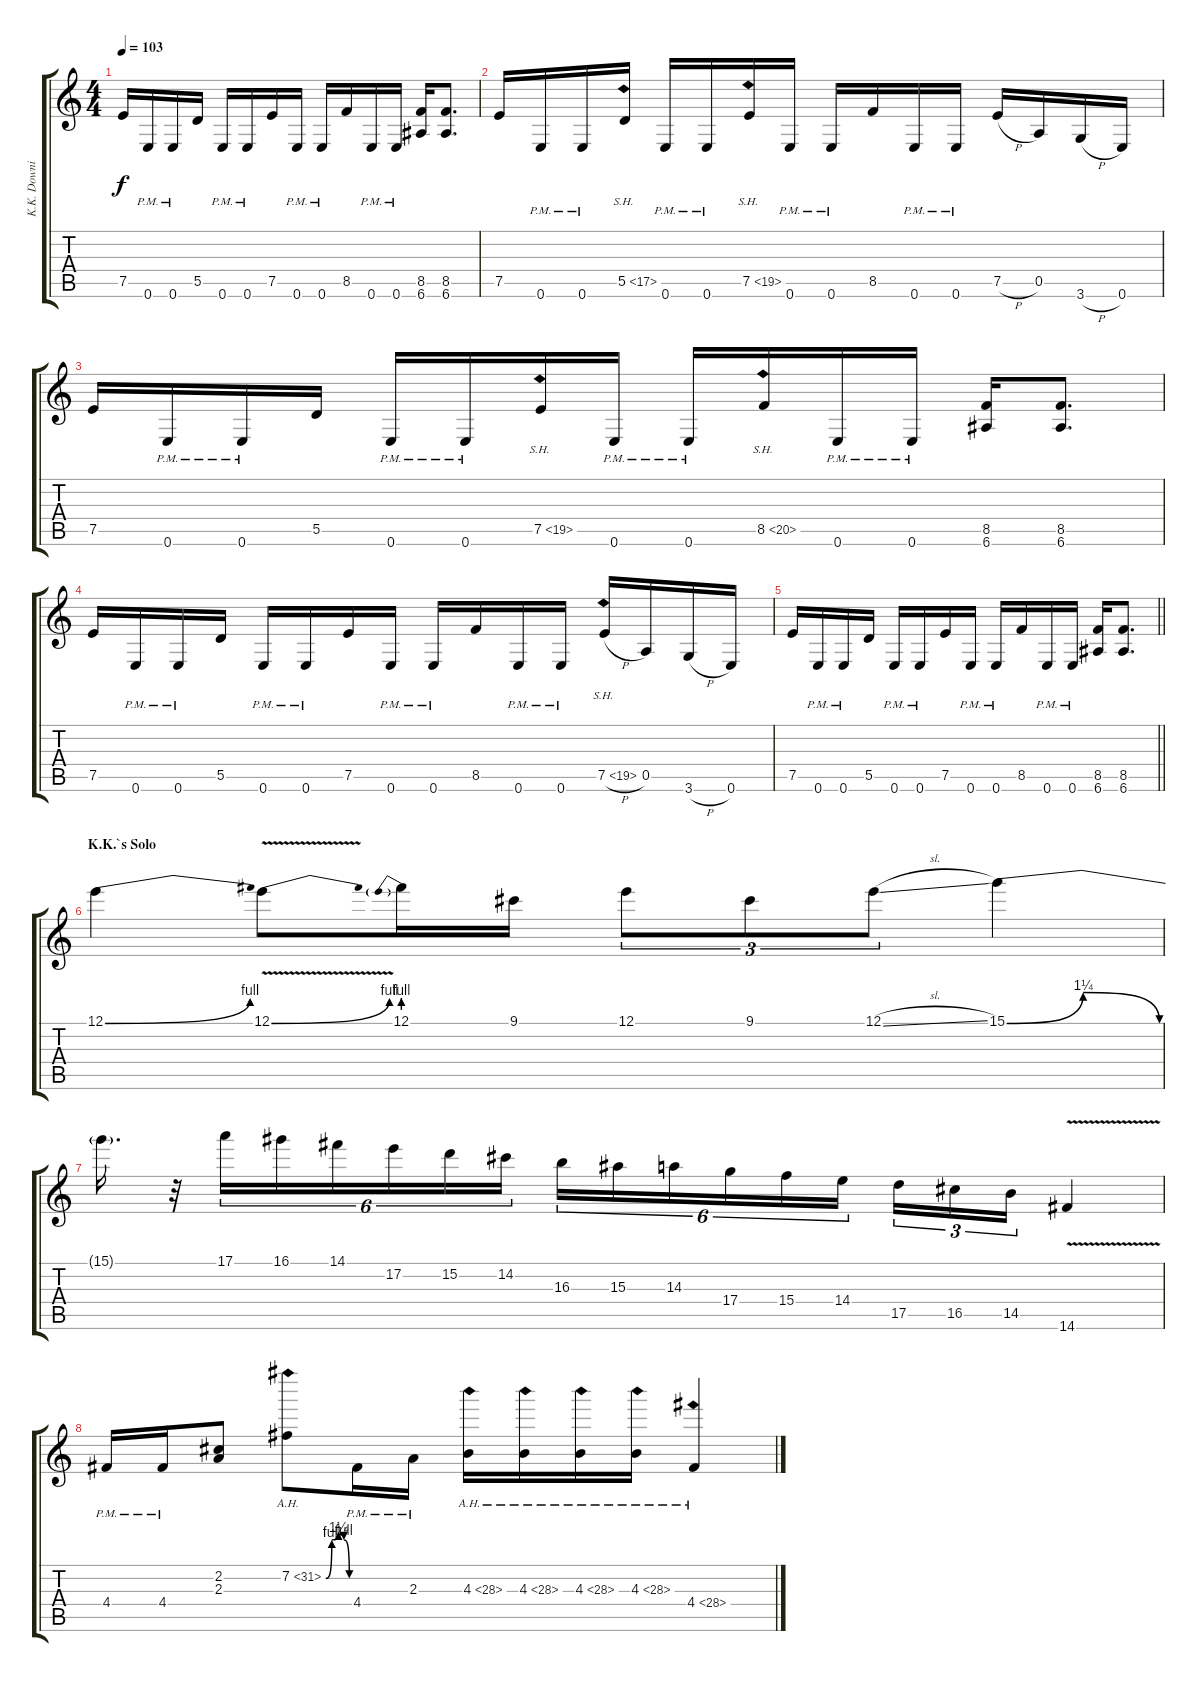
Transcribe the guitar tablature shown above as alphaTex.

\track ("K.K. Downing" "K.K. Downi") {instrument distortionguitar}
\staff {score tabs}
\tuning (E4 B3 G3 D3 A2 E2) {hide}
\ts (4 4)
\tempo 103
\clef g2
\ks c
7.5.16{dy f} 0.6{pm}.16 0.6{pm}.16 5.5.16 0.6{pm}.16 0.6{pm}.16 7.5.16 0.6{pm}.16 0.6{pm}.16 8.5.16 0.6{pm}.16 0.6{pm}.16 (8.5 6.6).16 (8.5 6.6).8{d} |
7.5.16 0.6{pm}.16 0.6{pm}.16 5.5{sh 12}.16 0.6{pm}.16 0.6{pm}.16 7.5{sh 12}.16 0.6{pm}.16 0.6{pm}.16 8.5.16 0.6{pm}.16 0.6{pm}.16 7.5{h}.16 0.5.16 3.6{h}.16 0.6.16 |
7.5.16 0.6{pm}.16 0.6{pm}.16 5.5.16 0.6{pm}.16 0.6{pm}.16 7.5{sh 12}.16 0.6{pm}.16 0.6{pm}.16 8.5{sh 12}.16 0.6{pm}.16 0.6{pm}.16 (8.5 6.6).16 (8.5 6.6).8{d} |
7.5.16 0.6{pm}.16 0.6{pm}.16 5.5.16 0.6{pm}.16 0.6{pm}.16 7.5.16 0.6{pm}.16 0.6{pm}.16 8.5.16 0.6{pm}.16 0.6{pm}.16 7.5{sh 12 h}.16 0.5.16 3.6{h}.16 0.6.16 |
\barLineRight lightlight
7.5.16 0.6{pm}.16 0.6{pm}.16 5.5.16 0.6{pm}.16 0.6{pm}.16 7.5.16 0.6{pm}.16 0.6{pm}.16 8.5.16 0.6{pm}.16 0.6{pm}.16 (8.5 6.6).16 (8.5 6.6).8{d} |
\section ("" "K.K.`s Solo")
12.1{be (bend 0 0 60 4)}.4{volume 16 balance 8} 12.1{be (bend 0 0 60 4) v}.8 12.1{be (prebend 0 4 60 4)}.16 9.1.16 12.1.8{tu (3 2)} 9.1.8{tu (3 2)} 12.1{sl}.8{tu (3 2)} 15.1{be (bendrelease 0 0 14 5 40 5 60 0)}.4 |
15.1{t}.16{d} r.32 17.1.16{tu (6 4)} 16.1.16{tu (6 4)} 14.1.16{tu (6 4)} 17.2.16{tu (6 4)} 15.2.16{tu (6 4)} 14.2.16{tu (6 4) beam splitsecondary} 16.3.16{tu (6 4)} 15.3.16{tu (6 4)} 14.3.16{tu (6 4)} 17.4.16{tu (6 4)} 15.4.16{tu (6 4)} 14.4.16{tu (6 4) beam splitsecondary} 17.5.16{tu (3 2)} 16.5.16{tu (3 2)} 14.5.16{tu (3 2)} 14.6{v}.4 |
4.4{pm}.16 4.4{pm}.16 (2.2 2.3).8 7.2{be (custom 0 0 15 4 32 5 46 4 60 0) ah 24}.8 4.4{pm}.16 2.3{pm}.16 4.3{ah 24}.16 4.3{ah 24}.16 4.3{ah 24}.16 4.3{ah 24}.16 4.4{ah 24}.4
